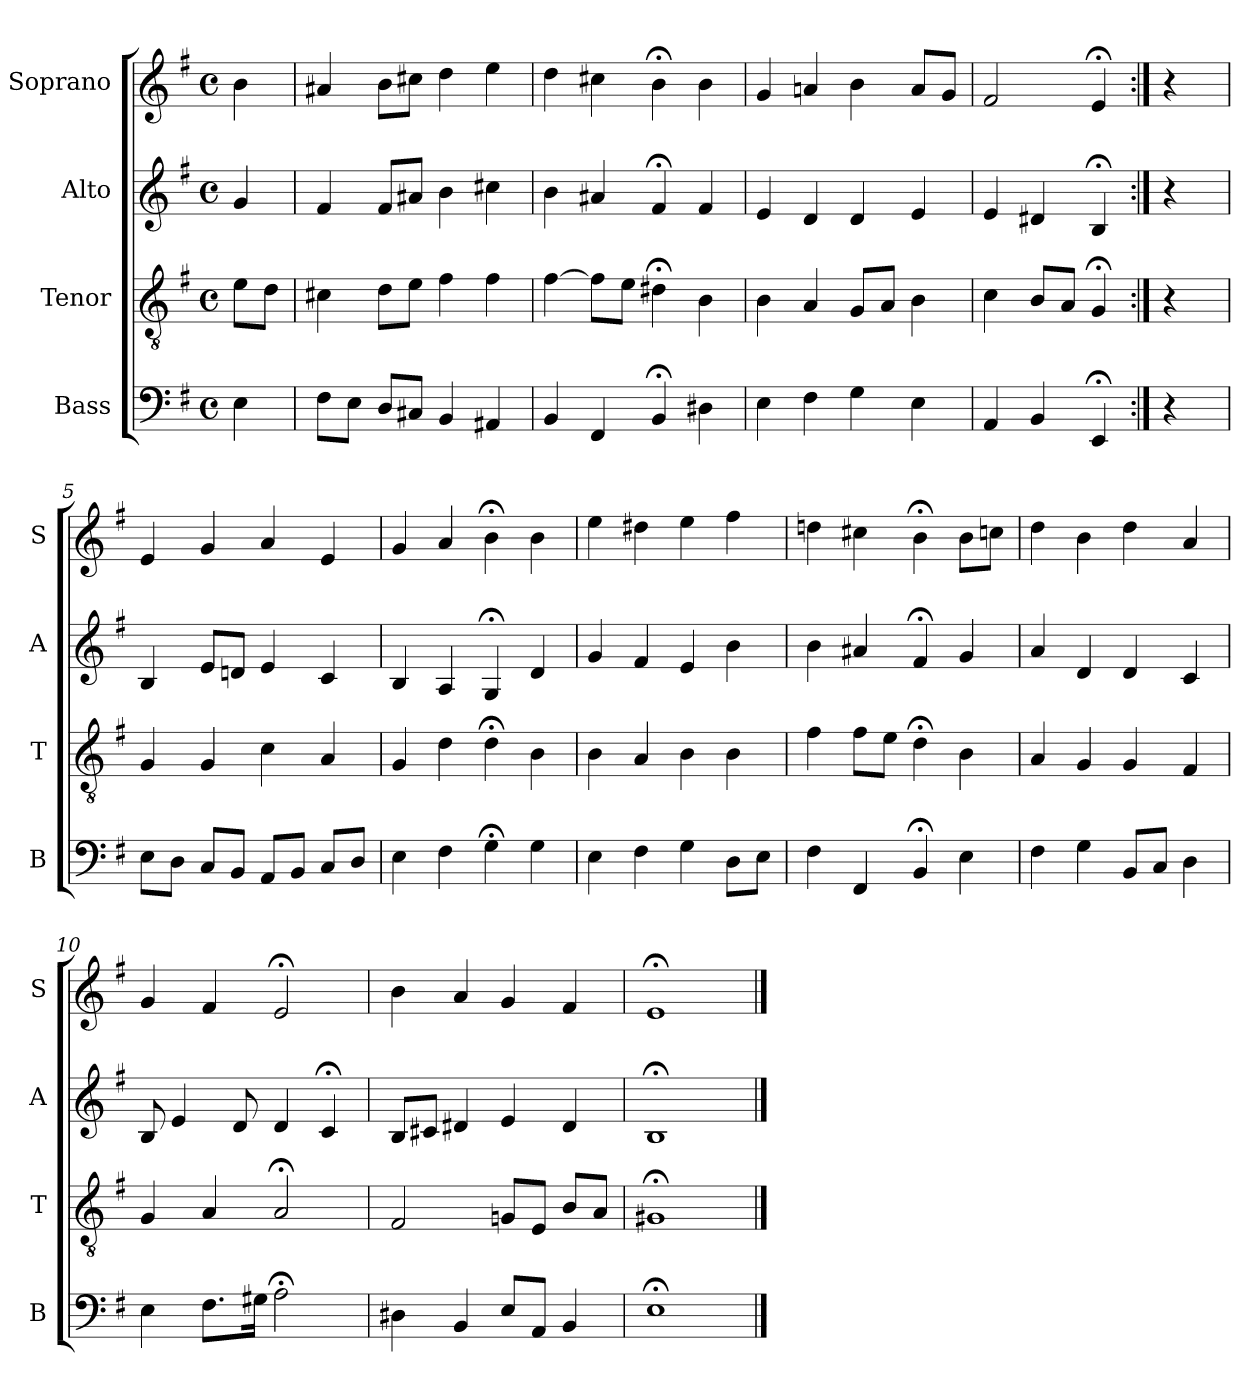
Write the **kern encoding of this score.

**kern	**kern	**kern	**kern
*part4	*part3	*part2	*part1
*staff4	*staff3	*staff2	*staff1
*I"Bass	*I"Tenor	*I"Alto	*I"Soprano
*I'B	*I'T	*I'A	*I'S
*clefF4	*clefGv2	*clefG2	*clefG2
*k[f#]	*k[f#]	*k[f#]	*k[f#]
*e:	*e:	*e:	*e:
*M4/4	*M4/4	*M4/4	*M4/4
*met(c)	*met(c)	*met(c)	*met(c)
*MM100	*MM100	*MM100	*MM100
=	=	=	=
4E	8eL	4g	4b
.	8dJ	.	.
=1	=1	=1	=1
8F#L	4c#X	4f#	4a#X
8EJ	.	.	.
8DL	8dL	8f#L	8bL
8C#XJ	8eJ	8a#XJ	8cc#XJ
4BB	4f#	4b	4dd
4AA#X	4f#	4cc#X	4ee
=2	=2	=2	=2
4BB	[4f#	4b	4dd
4FF#	8f#L]	4a#X	4cc#X
.	8eJ	.	.
4BB;<	4d#X;<	4f#;<	4b;<
4D#X	4B	4f#	4b
=3	=3	=3	=3
4E	4B	4e	4g
4F#	4A	4d	4an
4G	8GL	4d	4b
.	8AJ	.	.
4E	4B	4e	8aL
.	.	.	8gJ
=4	=4	=4	=4
4AA	4c	4e	2f#
4BB	8BL	4d#X	.
.	8AJ	.	.
4EE;<	4G;<	4B;<	4e;<
=:|!	=:|!	=:|!	=:|!
4r	4r	4r	4r
=5	=5	=5	=5
8EL	4G	4B	4e
8DJ	.	.	.
8CL	4G	8eL	4g
8BBJ	.	8dnJ	.
8AAL	4c	4e	4a
8BBJ	.	.	.
8CL	4A	4c	4e
8DJ	.	.	.
=6	=6	=6	=6
4E	4G	4B	4g
4F#	4d	4A	4a
4G;<	4d;<	4G;<	4b;<
4G	4B	4d	4b
=7	=7	=7	=7
4E	4B	4g	4ee
4F#	4A	4f#	4dd#X
4G	4B	4e	4ee
8DL	4B	4b	4ff#
8EJ	.	.	.
=8	=8	=8	=8
4F#i	4f#i	4bi	4ddni
4FF#	8f#L	4a#X	4cc#X
.	8eJ	.	.
4BB;<	4d;<	4f#;<	4b;<
4E	4B	4g	8bL
.	.	.	8ccnJ
=9	=9	=9	=9
4F#	4A	4a	4dd
4G	4G	4d	4b
8BBL	4G	4d	4dd
8CJ	.	.	.
4D	4F#	4c	4a
=10	=10	=10	=10
4E	4G	8B	4g
.	.	4e	.
8.F#L	4A	.	4f#
.	.	8d	.
16G#XJk	.	.	.
2A;<	2A;<	4d	2e;<
.	.	4c;<	.
=11	=11	=11	=11
4D#X	2F#	8BL	4b
.	.	8c#XJ	.
4BB	.	4d#X	4a
8EL	8GnL	4e	4g
8AAJ	8EJ	.	.
4BB	8BL	4d#	4f#
.	8AJ	.	.
=12	=12	=12	=12
1E;<	1G#X;<	1B;<	1e;<
==	==	==	==
*-	*-	*-	*-
